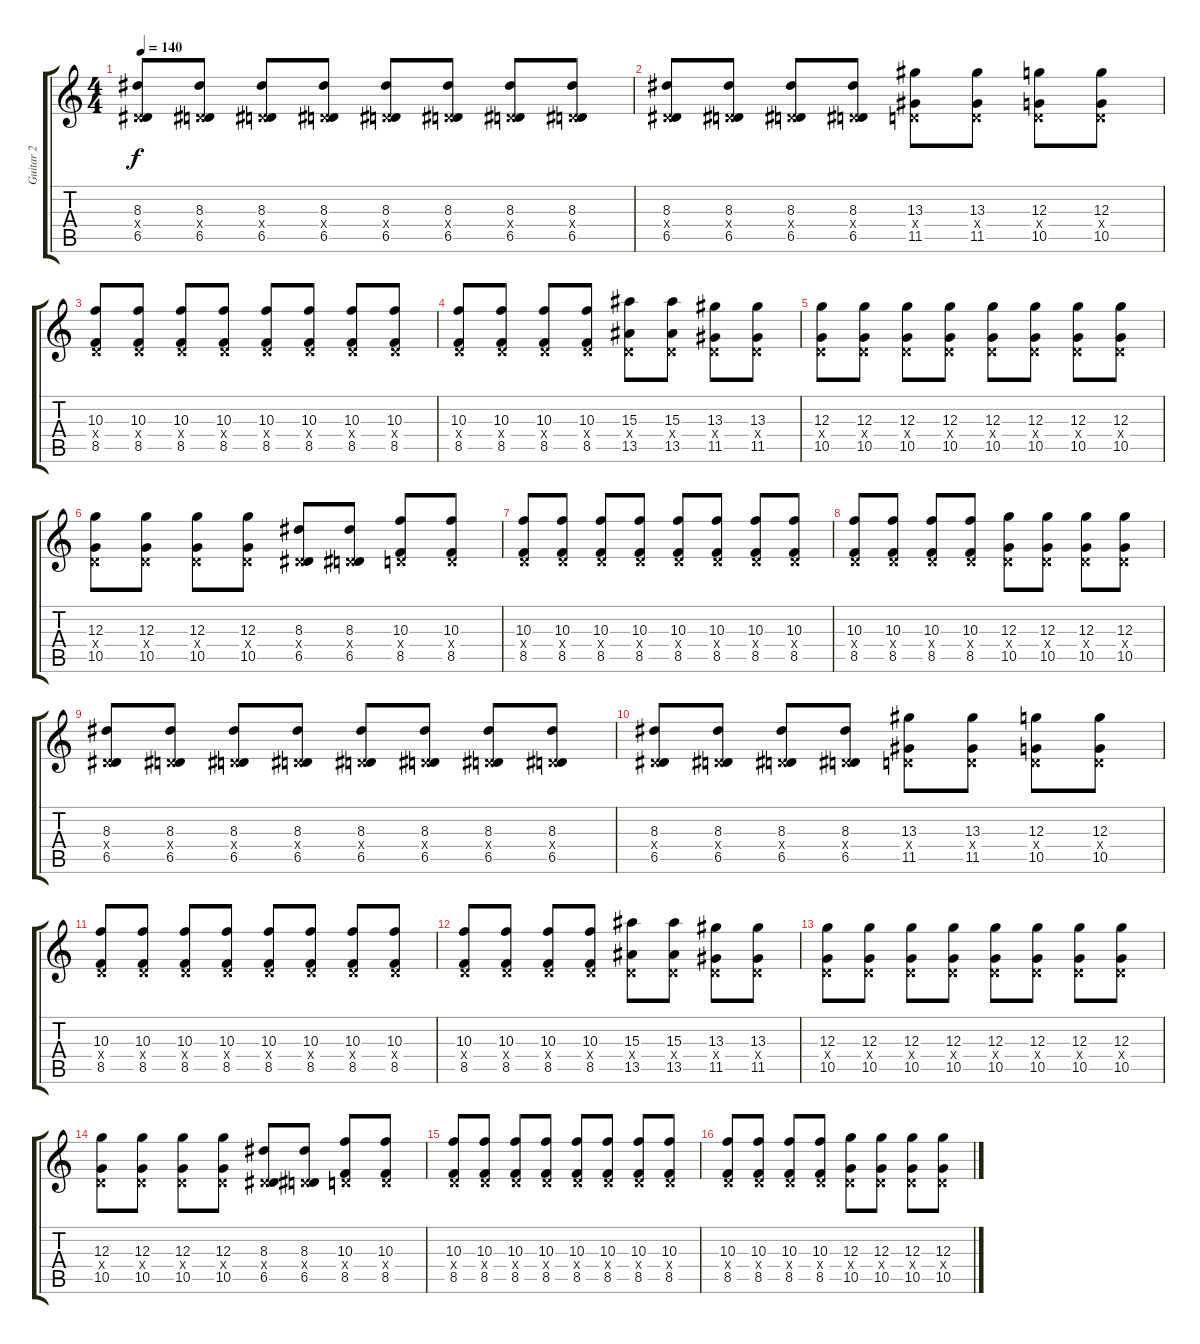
\track ("Guitar 2" "Guitar 2") {instrument overdrivenguitar}
\staff {score tabs}
\tuning (E4 B3 G3 D3 A2 D2) {hide}
\ts (4 4)
\tempo 140
\clef g2
\ks c
(8.3 0.4{x} 6.5).8{dy f} (8.3 0.4{x} 6.5).8 (8.3 0.4{x} 6.5).8 (8.3 0.4{x} 6.5).8 (8.3 0.4{x} 6.5).8 (8.3 0.4{x} 6.5).8 (8.3 0.4{x} 6.5).8 (8.3 0.4{x} 6.5).8 |
(8.3 0.4{x} 6.5).8 (8.3 0.4{x} 6.5).8 (8.3 0.4{x} 6.5).8 (8.3 0.4{x} 6.5).8 (13.3 0.4{x} 11.5).8 (13.3 0.4{x} 11.5).8 (12.3 0.4{x} 10.5).8 (12.3 0.4{x} 10.5).8 |
(10.3 0.4{x} 8.5).8 (10.3 0.4{x} 8.5).8 (10.3 0.4{x} 8.5).8 (10.3 0.4{x} 8.5).8 (10.3 0.4{x} 8.5).8 (10.3 0.4{x} 8.5).8 (10.3 0.4{x} 8.5).8 (10.3 0.4{x} 8.5).8 |
(10.3 0.4{x} 8.5).8 (10.3 0.4{x} 8.5).8 (10.3 0.4{x} 8.5).8 (10.3 0.4{x} 8.5).8 (15.3 0.4{x} 13.5).8 (15.3 0.4{x} 13.5).8 (13.3 0.4{x} 11.5).8 (13.3 0.4{x} 11.5).8 |
(12.3 0.4{x} 10.5).8 (12.3 0.4{x} 10.5).8 (12.3 0.4{x} 10.5).8 (12.3 0.4{x} 10.5).8 (12.3 0.4{x} 10.5).8 (12.3 0.4{x} 10.5).8 (12.3 0.4{x} 10.5).8 (12.3 0.4{x} 10.5).8 |
(12.3 0.4{x} 10.5).8 (12.3 0.4{x} 10.5).8 (12.3 0.4{x} 10.5).8 (12.3 0.4{x} 10.5).8 (8.3 0.4{x} 6.5).8 (8.3 0.4{x} 6.5).8 (10.3 0.4{x} 8.5).8 (10.3 0.4{x} 8.5).8 |
(10.3 0.4{x} 8.5).8 (10.3 0.4{x} 8.5).8 (10.3 0.4{x} 8.5).8 (10.3 0.4{x} 8.5).8 (10.3 0.4{x} 8.5).8 (10.3 0.4{x} 8.5).8 (10.3 0.4{x} 8.5).8 (10.3 0.4{x} 8.5).8 |
(10.3 0.4{x} 8.5).8 (10.3 0.4{x} 8.5).8 (10.3 0.4{x} 8.5).8 (10.3 0.4{x} 8.5).8 (12.3 0.4{x} 10.5).8 (12.3 0.4{x} 10.5).8 (12.3 0.4{x} 10.5).8 (12.3 0.4{x} 10.5).8 |
(8.3 0.4{x} 6.5).8 (8.3 0.4{x} 6.5).8 (8.3 0.4{x} 6.5).8 (8.3 0.4{x} 6.5).8 (8.3 0.4{x} 6.5).8 (8.3 0.4{x} 6.5).8 (8.3 0.4{x} 6.5).8 (8.3 0.4{x} 6.5).8 |
(8.3 0.4{x} 6.5).8 (8.3 0.4{x} 6.5).8 (8.3 0.4{x} 6.5).8 (8.3 0.4{x} 6.5).8 (13.3 0.4{x} 11.5).8 (13.3 0.4{x} 11.5).8 (12.3 0.4{x} 10.5).8 (12.3 0.4{x} 10.5).8 |
(10.3 0.4{x} 8.5).8 (10.3 0.4{x} 8.5).8 (10.3 0.4{x} 8.5).8 (10.3 0.4{x} 8.5).8 (10.3 0.4{x} 8.5).8 (10.3 0.4{x} 8.5).8 (10.3 0.4{x} 8.5).8 (10.3 0.4{x} 8.5).8 |
(10.3 0.4{x} 8.5).8 (10.3 0.4{x} 8.5).8 (10.3 0.4{x} 8.5).8 (10.3 0.4{x} 8.5).8 (15.3 0.4{x} 13.5).8 (15.3 0.4{x} 13.5).8 (13.3 0.4{x} 11.5).8 (13.3 0.4{x} 11.5).8 |
(12.3 0.4{x} 10.5).8 (12.3 0.4{x} 10.5).8 (12.3 0.4{x} 10.5).8 (12.3 0.4{x} 10.5).8 (12.3 0.4{x} 10.5).8 (12.3 0.4{x} 10.5).8 (12.3 0.4{x} 10.5).8 (12.3 0.4{x} 10.5).8 |
(12.3 0.4{x} 10.5).8 (12.3 0.4{x} 10.5).8 (12.3 0.4{x} 10.5).8 (12.3 0.4{x} 10.5).8 (8.3 0.4{x} 6.5).8 (8.3 0.4{x} 6.5).8 (10.3 0.4{x} 8.5).8 (10.3 0.4{x} 8.5).8 |
(10.3 0.4{x} 8.5).8 (10.3 0.4{x} 8.5).8 (10.3 0.4{x} 8.5).8 (10.3 0.4{x} 8.5).8 (10.3 0.4{x} 8.5).8 (10.3 0.4{x} 8.5).8 (10.3 0.4{x} 8.5).8 (10.3 0.4{x} 8.5).8 |
(10.3 0.4{x} 8.5).8 (10.3 0.4{x} 8.5).8 (10.3 0.4{x} 8.5).8 (10.3 0.4{x} 8.5).8 (12.3 0.4{x} 10.5).8 (12.3 0.4{x} 10.5).8 (12.3 0.4{x} 10.5).8 (12.3 0.4{x} 10.5).8
